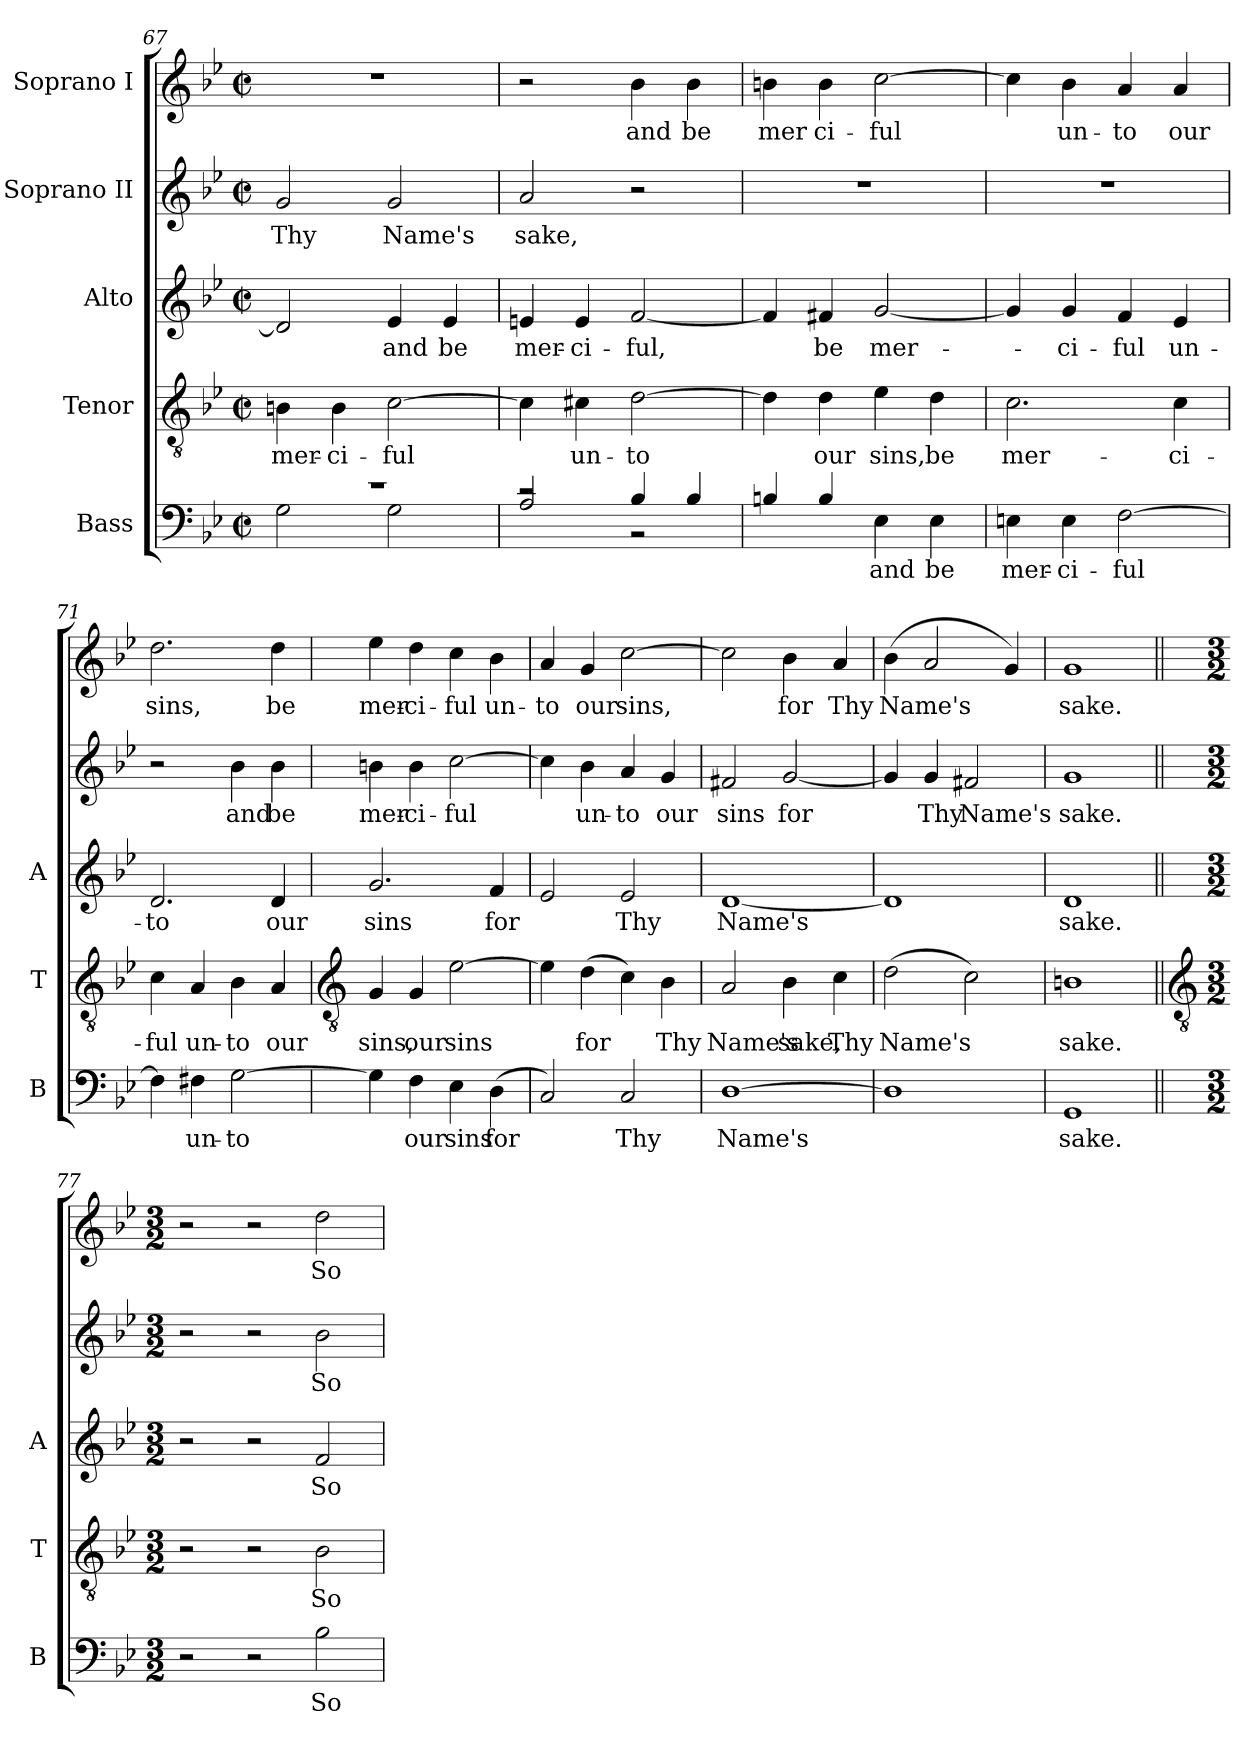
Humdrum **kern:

**kern	**text	**kern	**text	**kern	**text	**kern	**text	**kern	**text
*part5	*part5	*part4	*part4	*part3	*part3	*part2	*part2	*part1	*part1
*staff5	*staff5	*staff4	*staff4	*staff3	*staff3	*staff2	*staff2	*staff1	*staff1
*I"Bass	*	*I"Tenor	*	*I"Alto	*	*I"Soprano II	*	*I"Soprano I	*
*I'B	*	*I'T	*	*I'A	*	*	*	*	*
!!LO:LB:g=z
*clefF4	*	*clefGv2	*	*clefG2	*	*clefG2	*	*clefG2	*
*k[b-e-]	*	*k[b-e-]	*	*k[b-e-]	*	*k[b-e-]	*	*k[b-e-]	*
*M2/2	*	*M2/2	*	*M2/2	*	*M2/2	*	*M2/2	*
*met(c|)	*	*met(c|)	*	*met(c|)	*	*met(c|)	*	*met(c|)	*
=67	=67	=67	=67	=67	=67	=67	=67	=67	=67
*^	*	*	*	*	*	*	*	*	*
!	!	!	!	!LO:LY:b	!	!	!	!LO:LY:b	!	!
1r	2G\	.	4Bn\	mer-	2d/]	.	2g/	Thy	1r	.
!	!	!	!	!LO:LY:b	!	!	!	!	!	!
.	.	.	4B\	-ci-	.	.	.	.	.	.
!	!	!	!	!LO:LY:b	!	!LO:LY:b	!	!LO:LY:b	!	!
.	2G\	.	[2c\	-ful	4e-/	and	2g/	Name's	.	.
!	!	!	!	!	!	!LO:LY:b	!	!	!	!
.	.	.	.	.	4e-/	be	.	.	.	.
=68	=68	=68	=68	=68	=68	=68	=68	=68	=68	=68
!	!	!	!	!	!	!LO:LY:b	!	!LO:LY:b	!	!
2rc	2A/	.	4c\]	.	4en/	mer-	2a/	sake,	2r	.
!	!	!	!	!LO:LY:b	!	!LO:LY:b	!	!	!	!
.	.	.	4c#X\	un-	4e/	-ci-	.	.	.	.
!	!	!	!	!LO:LY:b	!	!LO:LY:b	!	!	!	!LO:LY:b
4B-/	2r	.	[2d\	-to	[2f/	-ful,	2r	.	4b-\	and
!	!	!	!	!	!	!	!	!	!	!LO:LY:b
4B-/	.	.	.	.	.	.	.	.	4b-\	be
*v	*v	*	*	*	*	*	*	*	*	*
=69	=69	=69	=69	=69	=69	=69	=69	=69	=69
!	!	!	!	!	!	!	!	!	!LO:LY:b
4Bn/	.	4d\]	.	4f/]	.	1r	.	4bn\	mer
!	!	!	!LO:LY:b	!	!LO:LY:b	!	!	!	!LO:LY:b
4B/	.	4d\	our	4f#X/	be	.	.	4b\	-ci-
!	!LO:LY:b	!	!LO:LY:b	!	!LO:LY:b	!	!	!	!LO:LY:b
4E-\	and	4e-\	sins,	[2g/	mer-	.	.	[2cc\	-ful
!	!LO:LY:b	!	!LO:LY:b	!	!	!	!	!	!
4E-\	be	4d\	be	.	.	.	.	.	.
=70	=70	=70	=70	=70	=70	=70	=70	=70	=70
!	!LO:LY:b	!	!LO:LY:b	!	!	!	!	!	!
4En\	mer-	2.c\	mer-	4g/]	.	1r	.	4cc\]	.
!	!LO:LY:b	!	!	!	!LO:LY:b	!	!	!	!LO:LY:b
4E\	-ci-	.	.	4g/	ci-	.	.	4b-\	un-
!	!LO:LY:b	!	!	!	!LO:LY:b	!	!	!	!LO:LY:b
[2F\	-ful	.	.	4f/	-ful	.	.	4a/	-to
!	!	!	!LO:LY:b	!	!LO:LY:b	!	!	!	!LO:LY:b
.	.	4c\	-ci-	4e-/	un-	.	.	4a/	our
=71	=71	=71	=71	=71	=71	=71	=71	=71	=71
!	!	!	!LO:LY:b	!	!LO:LY:b	!	!	!	!LO:LY:b
4F\]	.	4c\	-ful	2.d/	-to	2r	.	2.dd\	sins,
!	!LO:LY:b	!	!LO:LY:b	!	!	!	!	!	!
4F#X\	un-	4A/	un-	.	.	.	.	.	.
!	!LO:LY:b	!	!LO:LY:b	!	!	!	!LO:LY:b	!	!
[2G\	-to	4B-\	-to	.	.	4b-\	and	.	.
!	!	!	!LO:LY:b	!	!LO:LY:b	!	!LO:LY:b	!	!LO:LY:b
.	.	4A/	our	4d/	our	4b-\	be	4dd\	be
!!LO:LB:g=z
=72	=72	=72	=72	=72	=72	=72	=72	=72	=72
*	*	*clefGv2	*	*	*	*	*	*	*
!	!	!	!LO:LY:b	!	!LO:LY:b	!	!LO:LY:b	!	!LO:LY:b
4G\]	.	4G/	sins,	2.g/	sins	4bn\	mer-	4ee-\	mer-
!	!LO:LY:b	!	!LO:LY:b	!	!	!	!LO:LY:b	!	!LO:LY:b
4F\	our	4G/	our	.	.	4b\	-ci-	4dd\	-ci-
!	!LO:LY:b	!	!LO:LY:b	!	!	!	!LO:LY:b	!	!LO:LY:b
4E-\	sins	[2e-\	sins	.	.	[2cc\	-ful	4cc\	-ful
!	!LO:LY:b	!	!	!	!LO:LY:b	!	!	!	!LO:LY:b
(>4D\	for	.	.	4f/	for	.	.	4b-\	un-
=73	=73	=73	=73	=73	=73	=73	=73	=73	=73
!	!	!	!	!	!	!	!	!	!LO:LY:b
2C/)	.	4e-\]	.	2e-/	.	4cc\]	.	4a/	-to
!	!	!	!LO:LY:b	!	!	!	!LO:LY:b	!	!LO:LY:b
.	.	(>4d\	for	.	.	4b-\	un-	4g/	our
!	!LO:LY:b	!	!	!	!LO:LY:b	!	!LO:LY:b	!	!LO:LY:b
2C/	Thy	4c\)	.	2e-/	Thy	4a/	-to	[2cc\	sins,
!	!	!	!LO:LY:b	!	!	!	!LO:LY:b	!	!
.	.	4B-\	Thy	.	.	4g/	our	.	.
=74	=74	=74	=74	=74	=74	=74	=74	=74	=74
!	!LO:LY:b	!	!LO:LY:b	!	!LO:LY:b	!	!LO:LY:b	!	!
[1D	Name's	2A/	Name's	[1d	Name's	2f#X/	sins	2cc\]	.
!	!	!	!LO:LY:b	!	!	!	!LO:LY:b	!	!LO:LY:b
.	.	4B-\	sake,	.	.	[2g/	for	4b-\	for
!	!	!	!LO:LY:b	!	!	!	!	!	!LO:LY:b
.	.	4c\	Thy	.	.	.	.	4a/	Thy
=75	=75	=75	=75	=75	=75	=75	=75	=75	=75
!	!	!	!LO:LY:b	!	!	!	!	!	!LO:LY:b
1D]	.	(>2d\	Name's	1d]	.	4g/]	.	(<4b-\	Name's
!	!	!	!	!	!	!	!LO:LY:b	!	!
.	.	.	.	.	.	4g/	Thy	2a/	.
!	!	!	!	!	!	!	!LO:LY:b	!	!
.	.	2c\)	.	.	.	2f#X/	Name's	.	.
.	.	.	.	.	.	.	.	4g/)	.
=76	=76	=76	=76	=76	=76	=76	=76	=76	=76
!	!LO:LY:b	!	!LO:LY:b	!	!LO:LY:b	!	!LO:LY:b	!	!LO:LY:b
1GG	sake.	1Bn	sake.	1d	sake.	1g	sake.	1g	sake.
=77||	=77||	=77||	=77||	=77||	=77||	=77||	=77||	=77||	=77||
*	*	*clefGv2	*	*	*	*	*	*	*
*M3/2	*	*M3/2	*	*M3/2	*	*M3/2	*	*M3/2	*
2r	.	2r	.	2r	.	2r	.	2r	.
2r	.	2r	.	2r	.	2r	.	2r	.
!	!LO:LY:b	!	!LO:LY:b	!	!LO:LY:b	!	!LO:LY:b	!	!LO:LY:b
2B-\	So	2B-\	So	2f/	So	2b-\	So	2dd\	So
=	=	=	=	=	=	=	=	=	=
*-	*-	*-	*-	*-	*-	*-	*-	*-	*-
